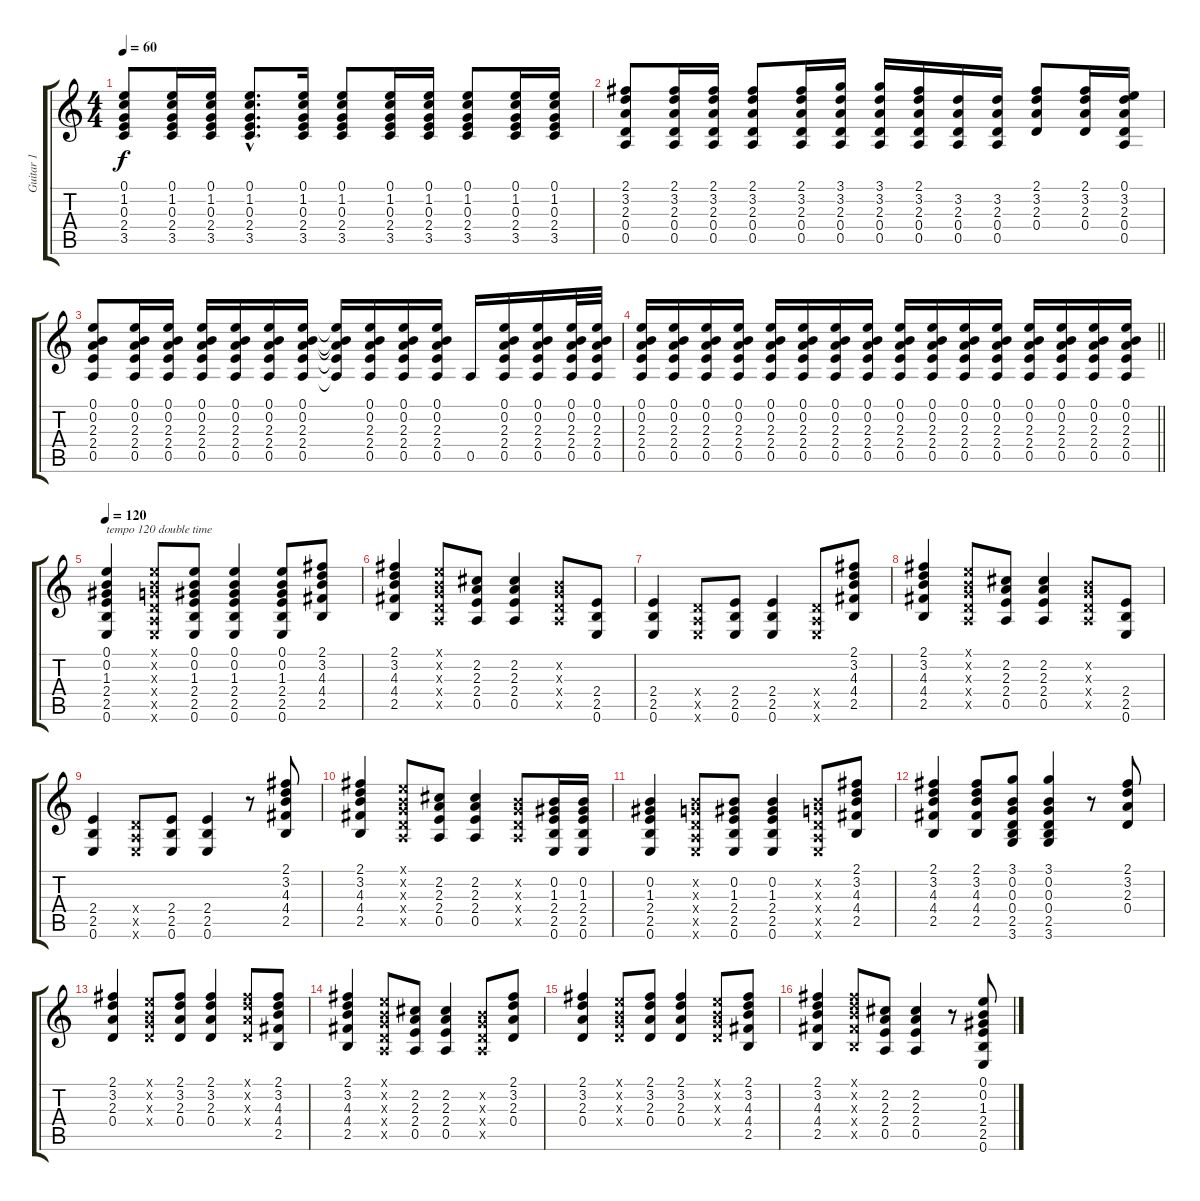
\track ("Guitar 1" "Guitar 1") {instrument acousticguitarnylon}
\staff {score tabs}
\tuning (E4 B3 G3 D3 A2 E2) {hide}
\ts (4 4)
\tempo 60
\clef g2
\ks c
(0.1 1.2 0.3 2.4 3.5).8{dy f} (0.1 1.2 0.3 2.4 3.5).16 (0.1 1.2 0.3 2.4 3.5).16 (0.1{hac} 1.2{hac} 0.3{hac} 2.4{hac} 3.5{hac}).8{d} (0.1 1.2 0.3 2.4 3.5).16 (0.1 1.2 0.3 2.4 3.5).8 (0.1 1.2 0.3 2.4 3.5).16 (0.1 1.2 0.3 2.4 3.5).16 (0.1 1.2 0.3 2.4 3.5).8 (0.1 1.2 0.3 2.4 3.5).16 (0.1 1.2 0.3 2.4 3.5).16 |
(2.1 3.2 2.3 0.4 0.5).8 (2.1 3.2 2.3 0.4 0.5).16 (2.1 3.2 2.3 0.4 0.5).16 (2.1 3.2 2.3 0.4 0.5).8 (2.1 3.2 2.3 0.4 0.5).16 (3.1 3.2 2.3 0.4 0.5).16 (3.1 3.2 2.3 0.4 0.5).16 (2.1 3.2 2.3 0.4 0.5).16 (3.2 2.3 0.4 0.5).16 (3.2 2.3 0.4 0.5).16 (2.1 3.2 2.3 0.4).8 (2.1 3.2 2.3 0.4).16 (0.1 3.2 2.3 0.4 0.5).16 |
(0.1 0.2 2.3 2.4 0.5).8 (0.1 0.2 2.3 2.4 0.5).16 (0.1 0.2 2.3 2.4 0.5).16 (0.1 0.2 2.3 2.4 0.5).16 (0.1 0.2 2.3 2.4 0.5).16 (0.1 0.2 2.3 2.4 0.5).16 (0.1 0.2 2.3 2.4 0.5).16 (0.1{t} 0.2{t} 2.3{t} 2.4{t} 0.5{t}).16 (0.1 0.2 2.3 2.4 0.5).16 (0.1 0.2 2.3 2.4 0.5).16 (0.1 0.2 2.3 2.4 0.5).16 0.5.16 (0.1 0.2 2.3 2.4 0.5).16 (0.1 0.2 2.3 2.4 0.5).16 (0.1 0.2 2.3 2.4 0.5).32 (0.1 0.2 2.3 2.4 0.5).32 |
\barLineRight lightlight
(0.1 0.2 2.3 2.4 0.5).16 (0.1 0.2 2.3 2.4 0.5).16 (0.1 0.2 2.3 2.4 0.5).16 (0.1 0.2 2.3 2.4 0.5).16 (0.1 0.2 2.3 2.4 0.5).16 (0.1 0.2 2.3 2.4 0.5).16 (0.1 0.2 2.3 2.4 0.5).16 (0.1 0.2 2.3 2.4 0.5).16 (0.1 0.2 2.3 2.4 0.5).16 (0.1 0.2 2.3 2.4 0.5).16 (0.1 0.2 2.3 2.4 0.5).16 (0.1 0.2 2.3 2.4 0.5).16 (0.1 0.2 2.3 2.4 0.5).16 (0.1 0.2 2.3 2.4 0.5).16 (0.1 0.2 2.3 2.4 0.5).16 (0.1 0.2 2.3 2.4 0.5).16 |
\tempo 120
(0.1 0.2 1.3 2.4 2.5 0.6).4{txt "tempo 120 double time"} (0.1{x} 0.2{x} 0.3{x} 0.4{x} 0.5{x} 0.6{x}).8 (0.1 0.2 1.3 2.4 2.5 0.6).8 (0.1 0.2 1.3 2.4 2.5 0.6).4 (0.1 0.2 1.3 2.4 2.5 0.6).8 (2.1 3.2 4.3 4.4 2.5).8 |
(2.1 3.2 4.3 4.4 2.5).4 (0.1{x} 0.2{x} 0.3{x} 0.4{x} 0.5{x}).8 (2.2 2.3 2.4 0.5).8 (2.2 2.3 2.4 0.5).4 (0.2{x} 0.3{x} 0.4{x} 0.5{x}).8 (2.4 2.5 0.6).8 |
(2.4 2.5 0.6).4 (0.4{x} 0.5{x} 0.6{x}).8 (2.4 2.5 0.6).8 (2.4 2.5 0.6).4 (0.4{x} 0.5{x} 0.6{x}).8 (2.1 3.2 4.3 4.4 2.5).8 |
(2.1 3.2 4.3 4.4 2.5).4 (0.1{x} 0.2{x} 0.3{x} 0.4{x} 0.5{x}).8 (2.2 2.3 2.4 0.5).8 (2.2 2.3 2.4 0.5).4 (0.2{x} 0.3{x} 0.4{x} 0.5{x}).8 (2.4 2.5 0.6).8 |
(2.4 2.5 0.6).4 (0.4{x} 0.5{x} 0.6{x}).8 (2.4 2.5 0.6).8 (2.4 2.5 0.6).4 r.8 (2.1 3.2 4.3 4.4 2.5).8 |
(2.1 3.2 4.3 4.4 2.5).4 (0.1{x} 0.2{x} 0.3{x} 0.4{x} 0.5{x}).8 (2.2 2.3 2.4 0.5).8 (2.2 2.3 2.4 0.5).4 (0.2{x} 0.3{x} 0.4{x} 0.5{x}).8 (0.2 1.3 2.4 2.5 0.6).16 (0.2 1.3 2.4 2.5 0.6).16 |
(0.2 1.3 2.4 2.5 0.6).4 (0.2{x} 0.3{x} 0.4{x} 0.5{x} 0.6{x}).8 (0.2 1.3 2.4 2.5 0.6).8 (0.2 1.3 2.4 2.5 0.6).4 (0.2{x} 0.3{x} 0.4{x} 0.5{x} 0.6{x}).8 (2.1 3.2 4.3 4.4 2.5).8 |
(2.1 3.2 4.3 4.4 2.5).4 (2.1 3.2 4.3 4.4 2.5).8 (3.1 0.2 0.3 0.4 2.5 3.6).8 (3.1 0.2 0.3 0.4 2.5 3.6).4 r.8 (2.1 3.2 2.3 0.4).8 |
(2.1 3.2 2.3 0.4).4 (0.1{x} 0.2{x} 0.3{x} 0.4{x}).8 (2.1 3.2 2.3 0.4).8 (2.1 3.2 2.3 0.4).4 (2.1{x} 3.2{x} 2.3{x} 0.4{x}).8 (2.1 3.2 4.3 4.4 2.5).8 |
(2.1 3.2 4.3 4.4 2.5).4 (0.1{x} 0.2{x} 0.3{x} 0.4{x} 0.5{x}).8 (2.2 2.3 2.4 0.5).8 (2.2 2.3 2.4 0.5).4 (0.2{x} 0.3{x} 0.4{x} 0.5{x}).8 (2.1 3.2 2.3 0.4).8 |
(2.1 3.2 2.3 0.4).4 (0.1{x} 0.2{x} 0.3{x} 0.4{x}).8 (2.1 3.2 2.3 0.4).8 (2.1 3.2 2.3 0.4).4 (0.1{x} 0.2{x} 0.3{x} 0.4{x}).8 (2.1 3.2 4.3 4.4 2.5).8 |
(2.1 3.2 4.3 4.4 2.5).4 (2.1{x} 3.2{x} 4.3{x} 4.4{x} 2.5{x}).8 (2.2 2.3 2.4 0.5).8 (2.2 2.3 2.4 0.5).4 r.8 (0.1 0.2 1.3 2.4 2.5 0.6).8
